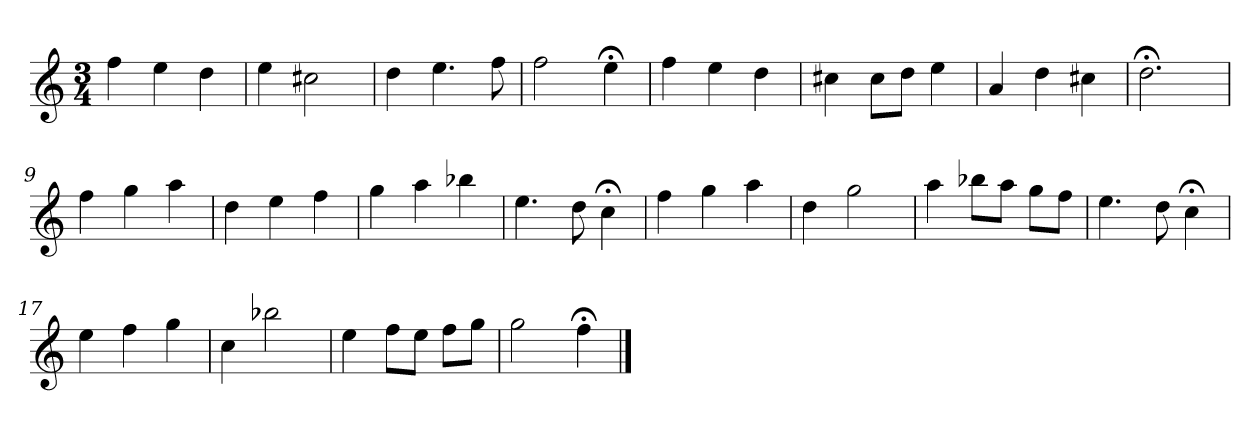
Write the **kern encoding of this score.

**kern
*part1
*staff1
*k[]
*D:dor
*M3/4
*MM120
=1
4ff
4ee
4dd
=2
4ee
2cc#X
=3
4dd
4.ee
8ff
=4
2ff
4ee;<
=5
4ff
4ee
4dd
=6
4cc#X
8cc#L
8ddJ
4ee
=7
4a
4dd
4cc#X
=8
2.dd;<
=9
4ff
4gg
4aa
=10
4dd
4ee
4ff
=11
4gg
4aa
4bb-X
=12
4.ee
8dd
4cc;<
=13
4ff
4gg
4aa
=14
4dd
2gg
=15
4aa
8bb-XL
8aaJ
8ggL
8ffJ
=16
4.ee
8dd
4cc;<
=17
4ee
4ff
4gg
=18
4cc
2bb-X
=19
4ee
8ffL
8eeJ
8ffL
8ggJ
=20
2gg
4ff;<
==
*-
